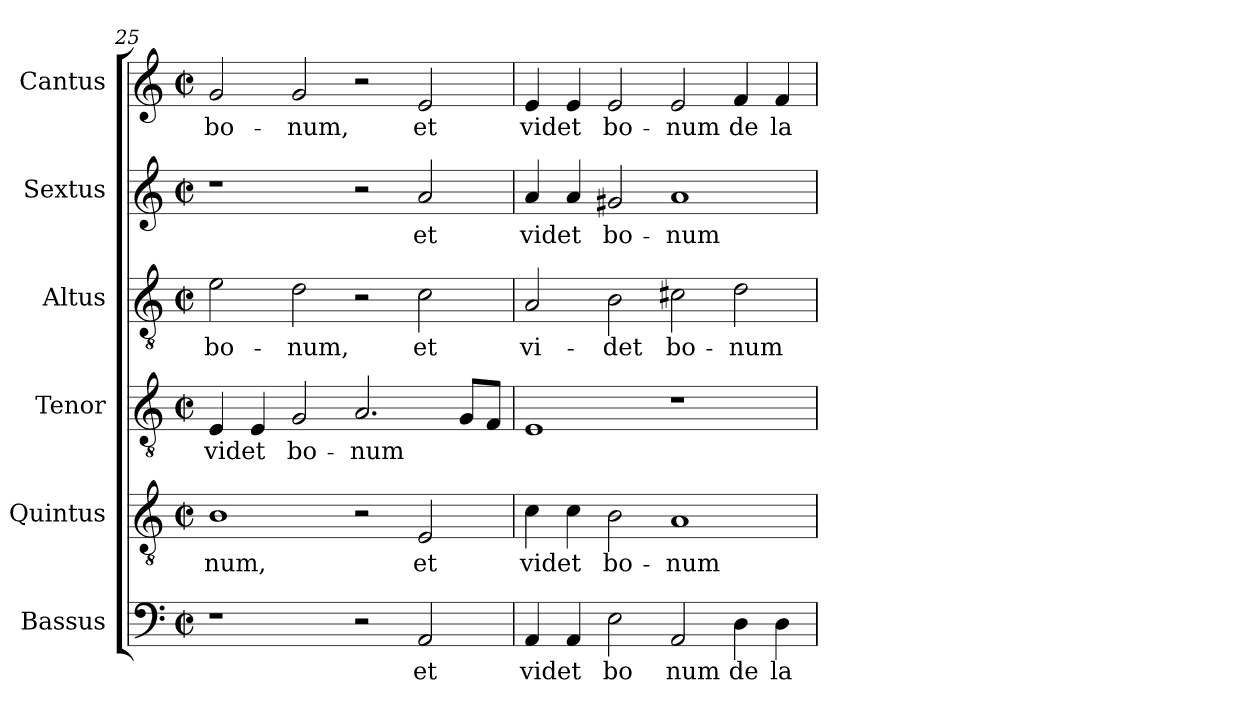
**kern	**text	**kern	**text	**kern	**text	**kern	**text	**kern	**text	**kern	**text
*part6	*part6	*part5	*part5	*part4	*part4	*part3	*part3	*part2	*part2	*part1	*part1
*staff6	*staff6	*staff5	*staff5	*staff4	*staff4	*staff3	*staff3	*staff2	*staff2	*staff1	*staff1
*I"Bassus	*	*I"Quintus	*	*I"Tenor	*	*I"Altus	*	*I"Sextus	*	*I"Cantus	*
*clefF4	*	*clefGv2	*	*clefGv2	*	*clefGv2	*	*clefG2	*	*clefG2	*
*M2/2	*	*M2/2	*	*M2/2	*	*M2/2	*	*M2/2	*	*M2/2	*
*met(c|)	*	*met(c|)	*	*met(c|)	*	*met(c|)	*	*met(c|)	*	*met(c|)	*
=25	=25	=25	=25	=25	=25	=25	=25	=25	=25	=25	=25
!	!	!	!LO:LY:b:cj	!	!LO:LY:b	!	!LO:LY:b:cj	!	!	!	!LO:LY:b:cj
1r	.	1B	-num,	4E/	videt	2e\	bo-	1r	.	2g/	bo-
.	.	.	.	4E/	.	.	.	.	.	.	.
!	!	!	!	!	!LO:LY:b:cj	!	!LO:LY:b:cj	!	!	!	!LO:LY:b:cj
.	.	.	.	2G/	bo-	2d\	-num,	.	.	2g/	-num,
!	!	!	!	!	!LO:LY:b	!	!	!	!	!	!
2r	.	2r	.	2.A/	-num	2r	.	2r	.	2r	.
!	!LO:LY:b:cj	!	!LO:LY:b:cj	!	!	!	!LO:LY:b:cj	!	!LO:LY:b:cj	!	!LO:LY:b:cj
2AA/	et	2E/	et	.	.	2c\	et	2a/	et	2e/	et
.	.	.	.	8G/L	.	.	.	.	.	.	.
.	.	.	.	8F/J	.	.	.	.	.	.	.
=26	=26	=26	=26	=26	=26	=26	=26	=26	=26	=26	=26
!	!LO:LY:b	!	!LO:LY:b	!	!	!	!LO:LY:b:cj	!	!LO:LY:b	!	!LO:LY:b
4AA/	videt	4c\	videt	1E	.	2A/	vi-	4a/	videt	4e/	videt
4AA/	.	4c\	.	.	.	.	.	4a/	.	4e/	.
!	!LO:LY:b:cj	!	!LO:LY:b:cj	!	!	!	!LO:LY:b:cj	!	!LO:LY:b:cj	!	!LO:LY:b:cj
2E\	bo	2B\	bo-	.	.	2B\	-det	2g#X/	bo-	2e/	bo-
!	!LO:LY:b:cj	!	!LO:LY:b:cj	!	!	!	!LO:LY:b:cj	!	!LO:LY:b:cj	!	!LO:LY:b:cj
2AA/	num	1A	-num	1r	.	2c#X\	bo-	1a	-num	2e/	-num
!	!LO:LY:b:cj	!	!	!	!	!	!LO:LY:b:cj	!	!	!	!LO:LY:b:cj
4D\	de	.	.	.	.	2d\	-num	.	.	4f/	de
!	!LO:LY:b:cj	!	!	!	!	!	!	!	!	!	!LO:LY:b:cj
4D\	la	.	.	.	.	.	.	.	.	4f/	la-
=	=	=	=	=	=	=	=	=	=	=	=
*-	*-	*-	*-	*-	*-	*-	*-	*-	*-	*-	*-
